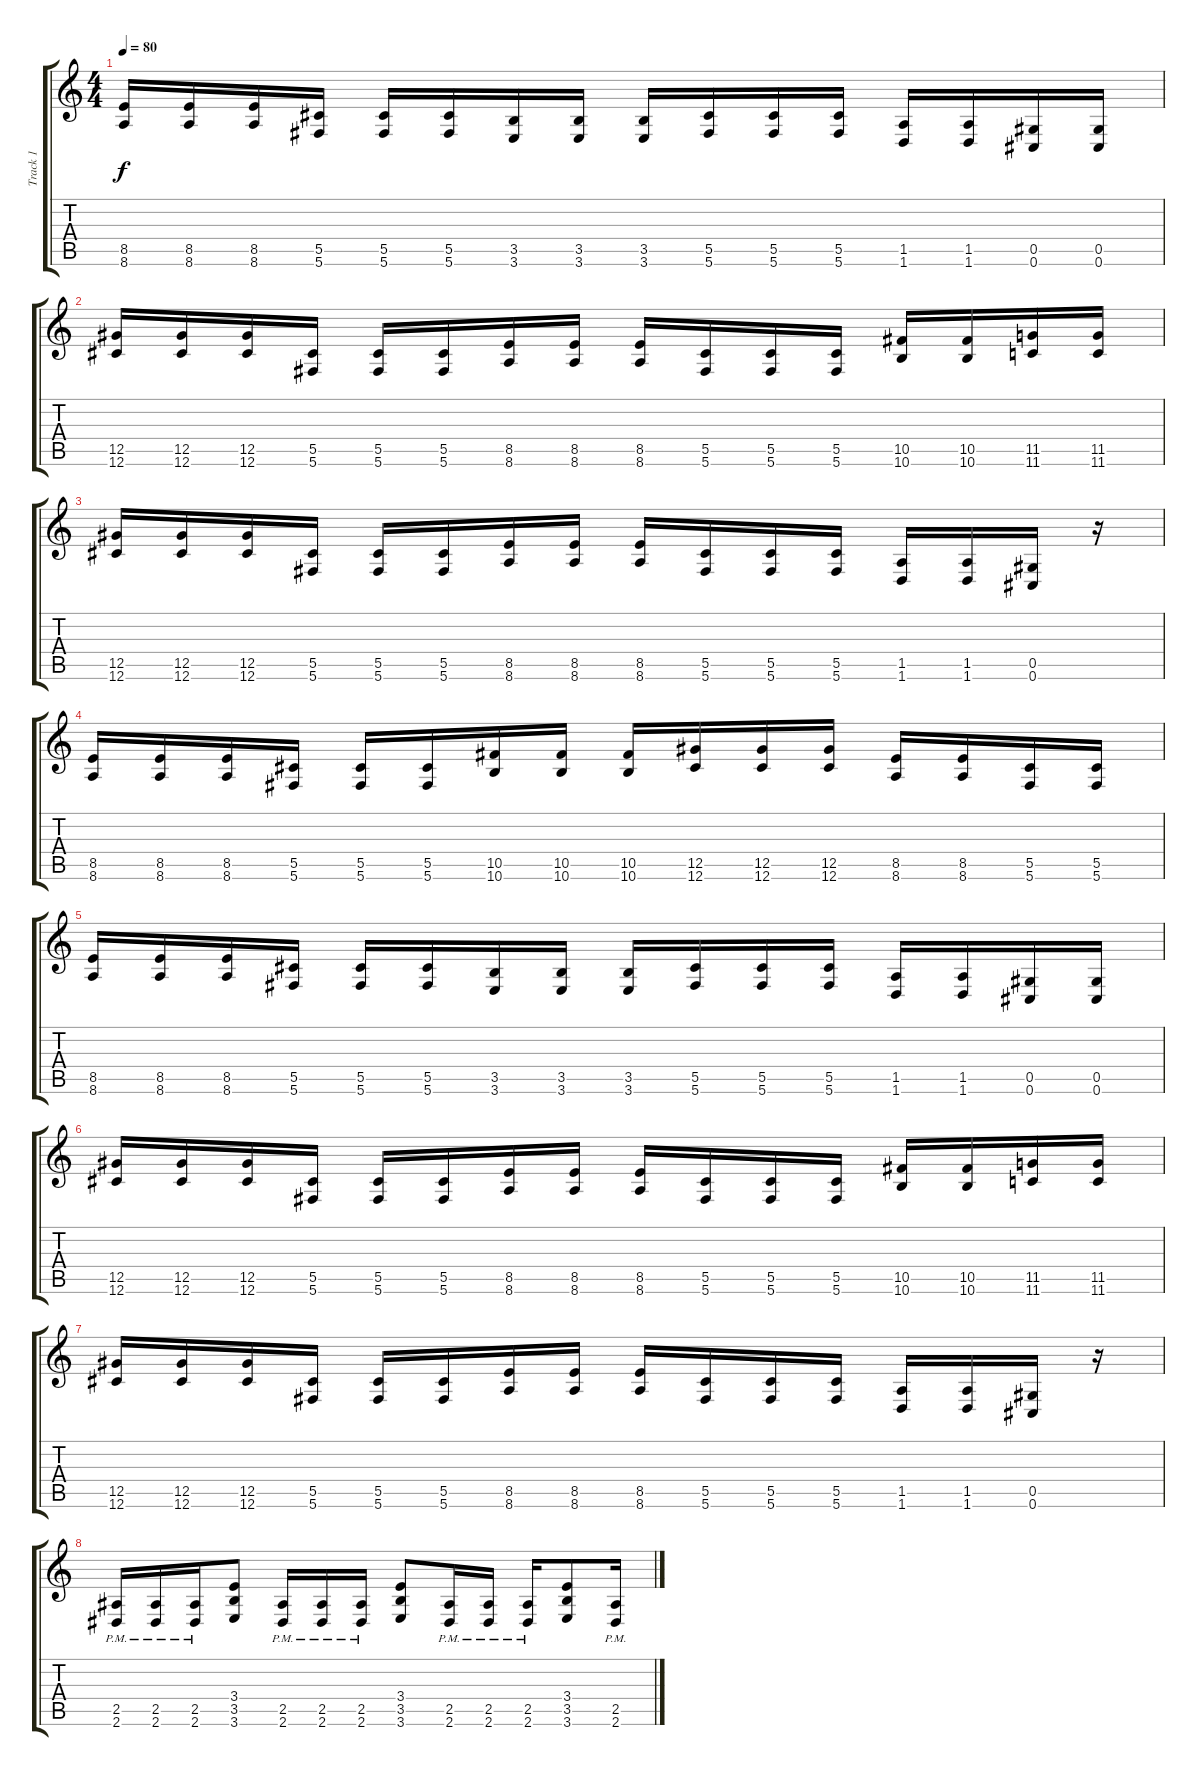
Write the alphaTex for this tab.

\track ("Track 1" "Track 1") {instrument distortionguitar}
\staff {score tabs}
\tuning (Eb4 Bb3 Gb3 Db3 Ab2 Db2) {hide}
\ts (4 4)
\tempo 80
\clef g2
\ks c
(8.5 8.6).16{dy f} (8.5 8.6).16 (8.5 8.6).16 (5.5 5.6).16 (5.5 5.6).16 (5.5 5.6).16 (3.5 3.6).16 (3.5 3.6).16 (3.5 3.6).16 (5.5 5.6).16 (5.5 5.6).16 (5.5 5.6).16 (1.5 1.6).16 (1.5 1.6).16 (0.5 0.6).16 (0.5 0.6).16 |
(12.5 12.6).16 (12.5 12.6).16 (12.5 12.6).16 (5.5 5.6).16 (5.5 5.6).16 (5.5 5.6).16 (8.5 8.6).16 (8.5 8.6).16 (8.5 8.6).16 (5.5 5.6).16 (5.5 5.6).16 (5.5 5.6).16 (10.5 10.6).16 (10.5 10.6).16 (11.5 11.6).16 (11.5 11.6).16 |
(12.5 12.6).16 (12.5 12.6).16 (12.5 12.6).16 (5.5 5.6).16 (5.5 5.6).16 (5.5 5.6).16 (8.5 8.6).16 (8.5 8.6).16 (8.5 8.6).16 (5.5 5.6).16 (5.5 5.6).16 (5.5 5.6).16 (1.5 1.6).16 (1.5 1.6).16 (0.5 0.6).16 r.16 |
(8.5 8.6).16 (8.5 8.6).16 (8.5 8.6).16 (5.5 5.6).16 (5.5 5.6).16 (5.5 5.6).16 (10.5 10.6).16 (10.5 10.6).16 (10.5 10.6).16 (12.5 12.6).16 (12.5 12.6).16 (12.5 12.6).16 (8.5 8.6).16 (8.5 8.6).16 (5.5 5.6).16 (5.5 5.6).16 |
(8.5 8.6).16 (8.5 8.6).16 (8.5 8.6).16 (5.5 5.6).16 (5.5 5.6).16 (5.5 5.6).16 (3.5 3.6).16 (3.5 3.6).16 (3.5 3.6).16 (5.5 5.6).16 (5.5 5.6).16 (5.5 5.6).16 (1.5 1.6).16 (1.5 1.6).16 (0.5 0.6).16 (0.5 0.6).16 |
(12.5 12.6).16 (12.5 12.6).16 (12.5 12.6).16 (5.5 5.6).16 (5.5 5.6).16 (5.5 5.6).16 (8.5 8.6).16 (8.5 8.6).16 (8.5 8.6).16 (5.5 5.6).16 (5.5 5.6).16 (5.5 5.6).16 (10.5 10.6).16 (10.5 10.6).16 (11.5 11.6).16 (11.5 11.6).16 |
(12.5 12.6).16 (12.5 12.6).16 (12.5 12.6).16 (5.5 5.6).16 (5.5 5.6).16 (5.5 5.6).16 (8.5 8.6).16 (8.5 8.6).16 (8.5 8.6).16 (5.5 5.6).16 (5.5 5.6).16 (5.5 5.6).16 (1.5 1.6).16 (1.5 1.6).16 (0.5 0.6).16 r.16 |
(2.5{pm} 2.6{pm}).16 (2.5{pm} 2.6{pm}).16 (2.5{pm} 2.6{pm}).16 (3.4 3.5 3.6).8 (2.5{pm} 2.6{pm}).16 (2.5{pm} 2.6{pm}).16 (2.5{pm} 2.6{pm}).16 (3.4 3.5 3.6).8 (2.5{pm} 2.6{pm}).16 (2.5{pm} 2.6{pm}).16 (2.5{pm} 2.6{pm}).16 (3.4 3.5 3.6).8 (2.5{pm} 2.6{pm}).16
